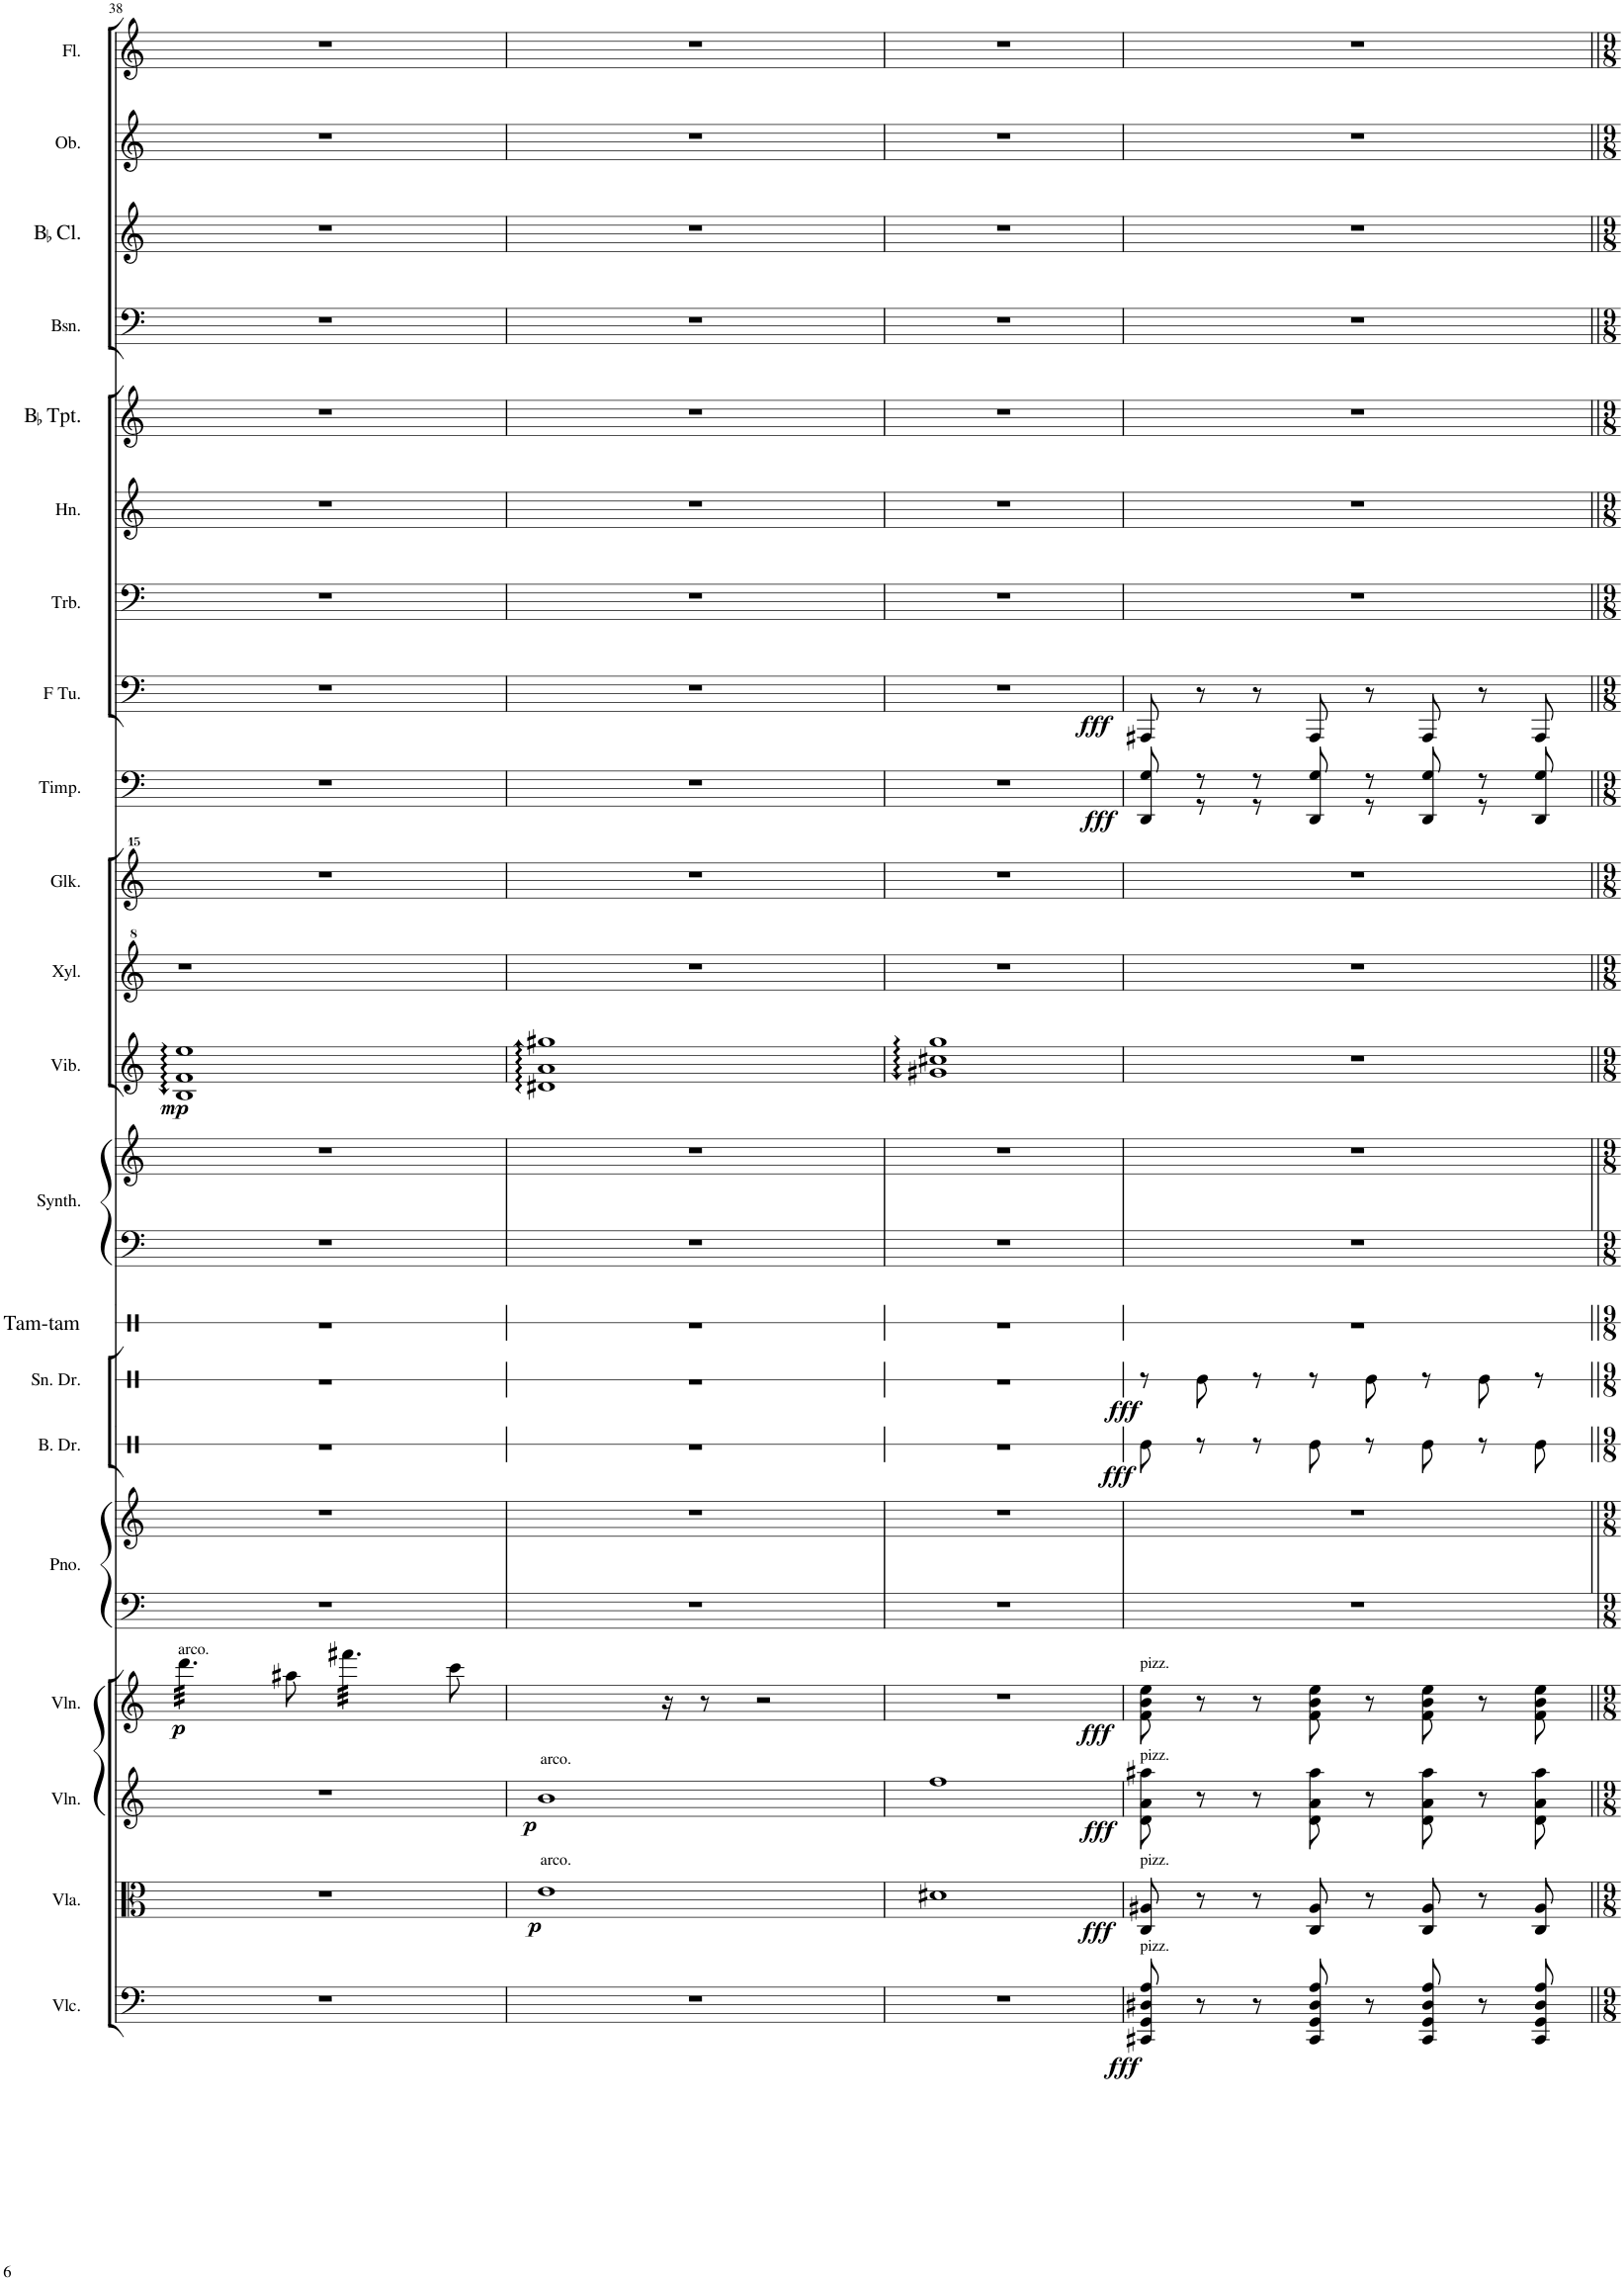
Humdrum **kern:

**kern	**dynam	**kern	**dynam	**kern	**dynam	**kern	**dynam	**kern	**kern	**kern	**dynam	**kern	**dynam	**kern	**kern	**kern	**kern	**dynam	**kern	**kern	**kern	**dynam	**kern	**dynam	**kern	**kern	**kern	**kern	**kern	**kern	**kern
*part21	*part21	*part20	*part20	*part19	*part19	*part18	*part18	*part17	*part17	*part16	*part16	*part15	*part15	*part14	*part13	*part13	*part12	*part12	*part11	*part10	*part9	*part9	*part8	*part8	*part7	*part6	*part5	*part4	*part3	*part2	*part1
*staff23	*staff23	*staff22	*staff22	*staff21	*staff21	*staff20	*staff20	*staff19	*staff18	*staff17	*staff17	*staff16	*staff16	*staff15	*staff14	*staff13	*staff12	*staff12	*staff11	*staff10	*staff9	*staff9	*staff8	*staff8	*staff7	*staff6	*staff5	*staff4	*staff3	*staff2	*staff1
*I"Violoncello	*	*I"Viola	*	*I"Violin	*	*I"Violin	*	*I"Piano	*	*I"Bass Drum	*	*I"Snare Drum	*	*I"Tam-tam	*I"Keyboard Synthesizer	*	*I"Vibraphone	*	*I"Xylophone	*I"Mallets (One Player) Glockenspiel	*I"Timpani	*	*I"F Tuba	*	*I"Trombone	*I"Horn	*I"BaccidentalFlat Trumpet	*I"Bassoon	*I"BaccidentalFlat Clarinet	*I"Oboe	*I"Flute
*I'Vlc.	*	*I'Vla.	*	*I'Vln.	*	*I'Vln.	*	*I'Pno.	*	*I'B. Dr.	*	*I'Sn. Dr.	*	*I'Tam-tam	*I'Synth.	*	*I'Vib.	*	*I'Xyl.	*I'Glk.	*I'Timp.	*	*I'F Tu.	*	*I'Trb.	*I'Hn.	*I'BaccidentalFlat Tpt.	*I'Bsn.	*I'BaccidentalFlat Cl.	*I'Ob.	*I'Fl.
!!LO:PB:g=z
*clefF4	*	*clefC3	*	*clefG2	*	*clefG2	*	*clefF4	*clefG2	*clefX	*	*clefX	*	*clefX	*clefF4	*clefG2	*clefG2	*	*clefG^2	*clefG^^2	*clefF4	*	*clefF4	*	*clefF4	*clefG2	*clefG2	*clefF4	*clefG2	*clefG2	*clefG2
*	*	*	*	*	*	*	*	*	*	*	*	*	*	*	*	*	*	*	*	*	*	*	*	*	*	*ITrd4c7	*ITrd1c2	*	*ITrd1c2	*	*
*k[]	*	*k[]	*	*k[]	*	*k[]	*	*k[]	*k[]	*k[]	*	*k[]	*	*k[]	*k[]	*k[]	*k[]	*	*k[]	*k[]	*k[]	*	*k[]	*	*k[]	*k[]	*k[]	*k[]	*k[]	*k[]	*k[]
*M4/4	*	*M4/4	*	*M4/4	*	*M4/4	*	*M4/4	*M4/4	*M4/4	*	*M4/4	*	*M4/4	*M4/4	*M4/4	*M4/4	*	*M4/4	*M4/4	*M4/4	*	*M4/4	*	*M4/4	*M4/4	*M4/4	*M4/4	*M4/4	*M4/4	*M4/4
=38	=38	=38	=38	=38	=38	=38	=38	=38	=38	=38	=38	=38	=38	=38	=38	=38	=38	=38	=38	=38	=38	=38	=38	=38	=38	=38	=38	=38	=38	=38	=38
!	!	!	!	!	!	!LO:TX:a:t=arco.	!	!	!	!	!	!	!	!	!	!	!	!	!	!	!	!	!	!	!	!	!	!	!	!	!
!	!	!	!	!	!	!	!LO:DY:b	!	!	!	!	!	!	!	!	!	!	!LO:DY:b	!	!	!	!	!	!	!	!	!	!	!	!	!
*	*	*	*	*	*	*tremolo	*	*	*	*	*	*	*	*	*	*	*	*	*	*	*	*	*	*	*	*	*	*	*	*	*
1r	.	1r	.	1r	.	32ddd\LLL	p	1r	1r	1r	.	1r	.	1r	1r	1r	1B:: 1f:: 1ee::	mp	1r	1r	1r	.	1r	.	1r	1r	1r	1r	1r	1r	1r
.	.	.	.	.	.	32ddd\	.	.	.	.	.	.	.	.	.	.	.	.	.	.	.	.	.	.	.	.	.	.	.	.	.
.	.	.	.	.	.	32ddd\	.	.	.	.	.	.	.	.	.	.	.	.	.	.	.	.	.	.	.	.	.	.	.	.	.
.	.	.	.	.	.	32ddd\	.	.	.	.	.	.	.	.	.	.	.	.	.	.	.	.	.	.	.	.	.	.	.	.	.
.	.	.	.	.	.	32ddd\	.	.	.	.	.	.	.	.	.	.	.	.	.	.	.	.	.	.	.	.	.	.	.	.	.
.	.	.	.	.	.	32ddd\	.	.	.	.	.	.	.	.	.	.	.	.	.	.	.	.	.	.	.	.	.	.	.	.	.
.	.	.	.	.	.	32ddd\	.	.	.	.	.	.	.	.	.	.	.	.	.	.	.	.	.	.	.	.	.	.	.	.	.
.	.	.	.	.	.	32ddd\	.	.	.	.	.	.	.	.	.	.	.	.	.	.	.	.	.	.	.	.	.	.	.	.	.
.	.	.	.	.	.	32ddd\	.	.	.	.	.	.	.	.	.	.	.	.	.	.	.	.	.	.	.	.	.	.	.	.	.
.	.	.	.	.	.	32ddd\	.	.	.	.	.	.	.	.	.	.	.	.	.	.	.	.	.	.	.	.	.	.	.	.	.
.	.	.	.	.	.	32ddd\	.	.	.	.	.	.	.	.	.	.	.	.	.	.	.	.	.	.	.	.	.	.	.	.	.
.	.	.	.	.	.	32ddd\JJJ	.	.	.	.	.	.	.	.	.	.	.	.	.	.	.	.	.	.	.	.	.	.	.	.	.
*	*	*	*	*	*	*Xtremolo	*	*	*	*	*	*	*	*	*	*	*	*	*	*	*	*	*	*	*	*	*	*	*	*	*
.	.	.	.	.	.	8aa#X\	.	.	.	.	.	.	.	.	.	.	.	.	.	.	.	.	.	.	.	.	.	.	.	.	.
*	*	*	*	*	*	*tremolo	*	*	*	*	*	*	*	*	*	*	*	*	*	*	*	*	*	*	*	*	*	*	*	*	*
.	.	.	.	.	.	32fff#X\LLL	.	.	.	.	.	.	.	.	.	.	.	.	.	.	.	.	.	.	.	.	.	.	.	.	.
.	.	.	.	.	.	32fff#X\	.	.	.	.	.	.	.	.	.	.	.	.	.	.	.	.	.	.	.	.	.	.	.	.	.
.	.	.	.	.	.	32fff#X\	.	.	.	.	.	.	.	.	.	.	.	.	.	.	.	.	.	.	.	.	.	.	.	.	.
.	.	.	.	.	.	32fff#X\	.	.	.	.	.	.	.	.	.	.	.	.	.	.	.	.	.	.	.	.	.	.	.	.	.
.	.	.	.	.	.	32fff#X\	.	.	.	.	.	.	.	.	.	.	.	.	.	.	.	.	.	.	.	.	.	.	.	.	.
.	.	.	.	.	.	32fff#X\	.	.	.	.	.	.	.	.	.	.	.	.	.	.	.	.	.	.	.	.	.	.	.	.	.
.	.	.	.	.	.	32fff#X\	.	.	.	.	.	.	.	.	.	.	.	.	.	.	.	.	.	.	.	.	.	.	.	.	.
.	.	.	.	.	.	32fff#X\	.	.	.	.	.	.	.	.	.	.	.	.	.	.	.	.	.	.	.	.	.	.	.	.	.
.	.	.	.	.	.	32fff#X\	.	.	.	.	.	.	.	.	.	.	.	.	.	.	.	.	.	.	.	.	.	.	.	.	.
.	.	.	.	.	.	32fff#X\	.	.	.	.	.	.	.	.	.	.	.	.	.	.	.	.	.	.	.	.	.	.	.	.	.
.	.	.	.	.	.	32fff#X\	.	.	.	.	.	.	.	.	.	.	.	.	.	.	.	.	.	.	.	.	.	.	.	.	.
.	.	.	.	.	.	32fff#X\JJJ	.	.	.	.	.	.	.	.	.	.	.	.	.	.	.	.	.	.	.	.	.	.	.	.	.
*	*	*	*	*	*	*Xtremolo	*	*	*	*	*	*	*	*	*	*	*	*	*	*	*	*	*	*	*	*	*	*	*	*	*
.	.	.	.	.	.	8ccc\	.	.	.	.	.	.	.	.	.	.	.	.	.	.	.	.	.	.	.	.	.	.	.	.	.
=39	=39	=39	=39	=39	=39	=39	=39	=39	=39	=39	=39	=39	=39	=39	=39	=39	=39	=39	=39	=39	=39	=39	=39	=39	=39	=39	=39	=39	=39	=39	=39
!	!	!	!	!LO:TX:a:t=arco.	!	!	!	!	!	!	!	!	!	!	!	!	!	!	!	!	!	!	!	!	!	!	!	!	!	!	!
!	!	!LO:TX:a:t=arco.	!	!	!	!	!	!	!	!	!	!	!	!	!	!	!	!	!	!	!	!	!	!	!	!	!	!	!	!	!
!	!	!	!LO:DY:b	!	!LO:DY:b	!	!	!	!	!	!	!	!	!	!	!	!	!	!	!	!	!	!	!	!	!	!	!	!	!	!
1r	.	1e	p	1b	p	4ryy	.	1r	1r	1r	.	1r	.	1r	1r	1r	1d#X:: 1a:: 1gg#X::	.	1r	1r	1r	.	1r	.	1r	1r	1r	1r	1r	1r	1r
.	.	.	.	.	.	16ryy	.	.	.	.	.	.	.	.	.	.	.	.	.	.	.	.	.	.	.	.	.	.	.	.	.
.	.	.	.	.	.	16r	.	.	.	.	.	.	.	.	.	.	.	.	.	.	.	.	.	.	.	.	.	.	.	.	.
.	.	.	.	.	.	8r	.	.	.	.	.	.	.	.	.	.	.	.	.	.	.	.	.	.	.	.	.	.	.	.	.
.	.	.	.	.	.	2r	.	.	.	.	.	.	.	.	.	.	.	.	.	.	.	.	.	.	.	.	.	.	.	.	.
=40	=40	=40	=40	=40	=40	=40	=40	=40	=40	=40	=40	=40	=40	=40	=40	=40	=40	=40	=40	=40	=40	=40	=40	=40	=40	=40	=40	=40	=40	=40	=40
1r	.	1d#X	.	1ff	.	1r	.	1r	1r	1r	.	1r	.	1r	1r	1r	1g#X:: 1cc#X:: 1gg::	.	1r	1r	1r	.	1r	.	1r	1r	1r	1r	1r	1r	1r
=41	=41	=41	=41	=41	=41	=41	=41	=41	=41	=41	=41	=41	=41	=41	=41	=41	=41	=41	=41	=41	=41	=41	=41	=41	=41	=41	=41	=41	=41	=41	=41
*	*	*	*	*	*	*	*	*	*	*	*	*	*	*	*	*	*	*	*	*	*^	*	*	*	*	*	*	*	*	*	*
!	!	!	!	!	!	!LO:TX:a:t=pizz.	!	!	!	!	!	!	!	!	!	!	!	!	!	!	!	!	!	!	!	!	!	!	!	!	!	!
!	!	!	!	!LO:TX:a:t=pizz.	!	!	!	!	!	!	!	!	!	!	!	!	!	!	!	!	!	!	!	!	!	!	!	!	!	!	!	!
!	!	!LO:TX:a:t=pizz.	!	!	!	!	!	!	!	!	!	!	!	!	!	!	!	!	!	!	!	!	!	!	!	!	!	!	!	!	!	!
!LO:TX:a:t=pizz.	!	!	!	!	!	!	!	!	!	!	!	!	!	!	!	!	!	!	!	!	!	!	!	!	!	!	!	!	!	!	!	!
!	!LO:DY:b	!	!LO:DY:b	!	!LO:DY:b	!	!LO:DY:b	!	!	!	!LO:DY:b	!	!LO:DY:b	!	!	!	!	!	!	!	!	!	!LO:DY:b	!	!LO:DY:b	!	!	!	!	!	!	!
8CC#X/ 8GG/ 8D#X/ 8A/	fff	8C/ 8A#X/	fff	8d\ 8a\ 8aa#X\	fff	8f\ 8b\ 8ee\	fff	1r	1r	8Re\	fff	8r	fff	1r	1r	1r	1r	.	1r	1r	8DD/ 8G/	8AAA!	fff	8AAA#X/	fff	1r	1r	1r	1r	1r	1r	1r
8r	.	8r	.	8r	.	8r	.	.	.	8r	.	8Re\	.	.	.	.	.	.	.	.	8r	8r	.	8r	.	.	.	.	.	.	.	.
8r	.	8r	.	8r	.	8r	.	.	.	8r	.	8r	.	.	.	.	.	.	.	.	8r	8r	.	8r	.	.	.	.	.	.	.	.
8CC#/ 8GG/ 8D#/ 8A/	.	8C/ 8A#/	.	8d\ 8a\ 8aa#\	.	8f\ 8b\ 8ee\	.	.	.	8Re\	.	8r	.	.	.	.	.	.	.	.	8DD/ 8G/	8AAA!	.	8AAA#/	.	.	.	.	.	.	.	.
8r	.	8r	.	8r	.	8r	.	.	.	8r	.	8Re\	.	.	.	.	.	.	.	.	8r	8r	.	8r	.	.	.	.	.	.	.	.
8CC#/ 8GG/ 8D#/ 8A/	.	8C/ 8A#/	.	8d\ 8a\ 8aa#\	.	8f\ 8b\ 8ee\	.	.	.	8Re\	.	8r	.	.	.	.	.	.	.	.	8DD/ 8G/	8AAA!	.	8AAA#/	.	.	.	.	.	.	.	.
8r	.	8r	.	8r	.	8r	.	.	.	8r	.	8Re\	.	.	.	.	.	.	.	.	8r	8r	.	8r	.	.	.	.	.	.	.	.
8CC#/ 8GG/ 8D#/ 8A/	.	8C/ 8A#/	.	8d\ 8a\ 8aa#\	.	8f\ 8b\ 8ee\	.	.	.	8Re\	.	8r	.	.	.	.	.	.	.	.	8DD/ 8G/	8AAA!	.	8AAA#/	.	.	.	.	.	.	.	.
*	*	*	*	*	*	*	*	*	*	*	*	*	*	*	*	*	*	*	*	*	*v	*v	*	*	*	*	*	*	*	*	*	*
=||	=||	=||	=||	=||	=||	=||	=||	=||	=||	=||	=||	=||	=||	=||	=||	=||	=||	=||	=||	=||	=||	=||	=||	=||	=||	=||	=||	=||	=||	=||	=||
*-	*-	*-	*-	*-	*-	*-	*-	*-	*-	*-	*-	*-	*-	*-	*-	*-	*-	*-	*-	*-	*-	*-	*-	*-	*-	*-	*-	*-	*-	*-	*-
